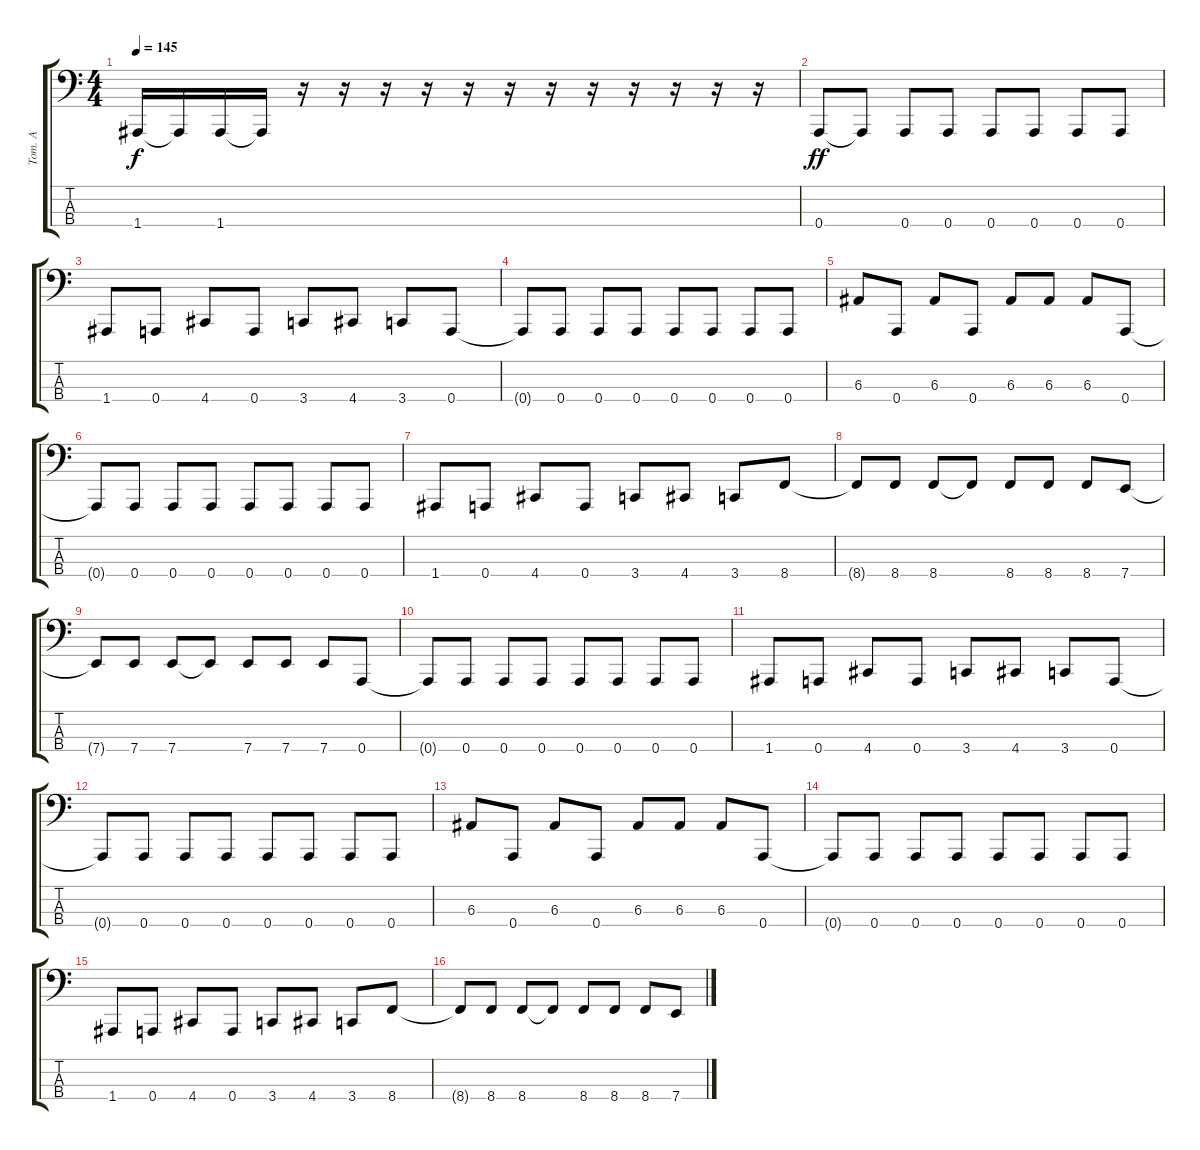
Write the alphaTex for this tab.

\track ("Tom. A" "Tom. A") {instrument electricbasspick}
\staff {score tabs}
\tuning (D2 A1 E1 A0) {hide}
\ts (4 4)
\tempo 145
\clef f4
\ks c
1.4.16{dy f} 1.4{t}.16 1.4.16 1.4{t}.16 r.16 r.16 r.16 r.16 r.16 r.16 r.16 r.16 r.16 r.16 r.16 r.16 |
0.4.8{dy ff} 0.4{t}.8 0.4.8 0.4.8 0.4.8 0.4.8 0.4.8 0.4.8 |
1.4.8 0.4.8 4.4.8 0.4.8 3.4.8 4.4.8 3.4.8 0.4.8 |
0.4{t}.8 0.4.8 0.4.8 0.4.8 0.4.8 0.4.8 0.4.8 0.4.8 |
6.3.8 0.4.8 6.3.8 0.4.8 6.3.8 6.3.8 6.3.8 0.4.8 |
0.4{t}.8 0.4.8 0.4.8 0.4.8 0.4.8 0.4.8 0.4.8 0.4.8 |
1.4.8 0.4.8 4.4.8 0.4.8 3.4.8 4.4.8 3.4.8 8.4.8 |
8.4{t}.8 8.4.8 8.4.8 8.4{t}.8 8.4.8 8.4.8 8.4.8 7.4.8 |
7.4{t}.8 7.4.8 7.4.8 7.4{t}.8 7.4.8 7.4.8 7.4.8 0.4.8 |
0.4{t}.8 0.4.8 0.4.8 0.4.8 0.4.8 0.4.8 0.4.8 0.4.8 |
1.4.8 0.4.8 4.4.8 0.4.8 3.4.8 4.4.8 3.4.8 0.4.8 |
0.4{t}.8 0.4.8 0.4.8 0.4.8 0.4.8 0.4.8 0.4.8 0.4.8 |
6.3.8 0.4.8 6.3.8 0.4.8 6.3.8 6.3.8 6.3.8 0.4.8 |
0.4{t}.8 0.4.8 0.4.8 0.4.8 0.4.8 0.4.8 0.4.8 0.4.8 |
1.4.8 0.4.8 4.4.8 0.4.8 3.4.8 4.4.8 3.4.8 8.4.8 |
8.4{t}.8 8.4.8 8.4.8 8.4{t}.8 8.4.8 8.4.8 8.4.8 7.4.8
